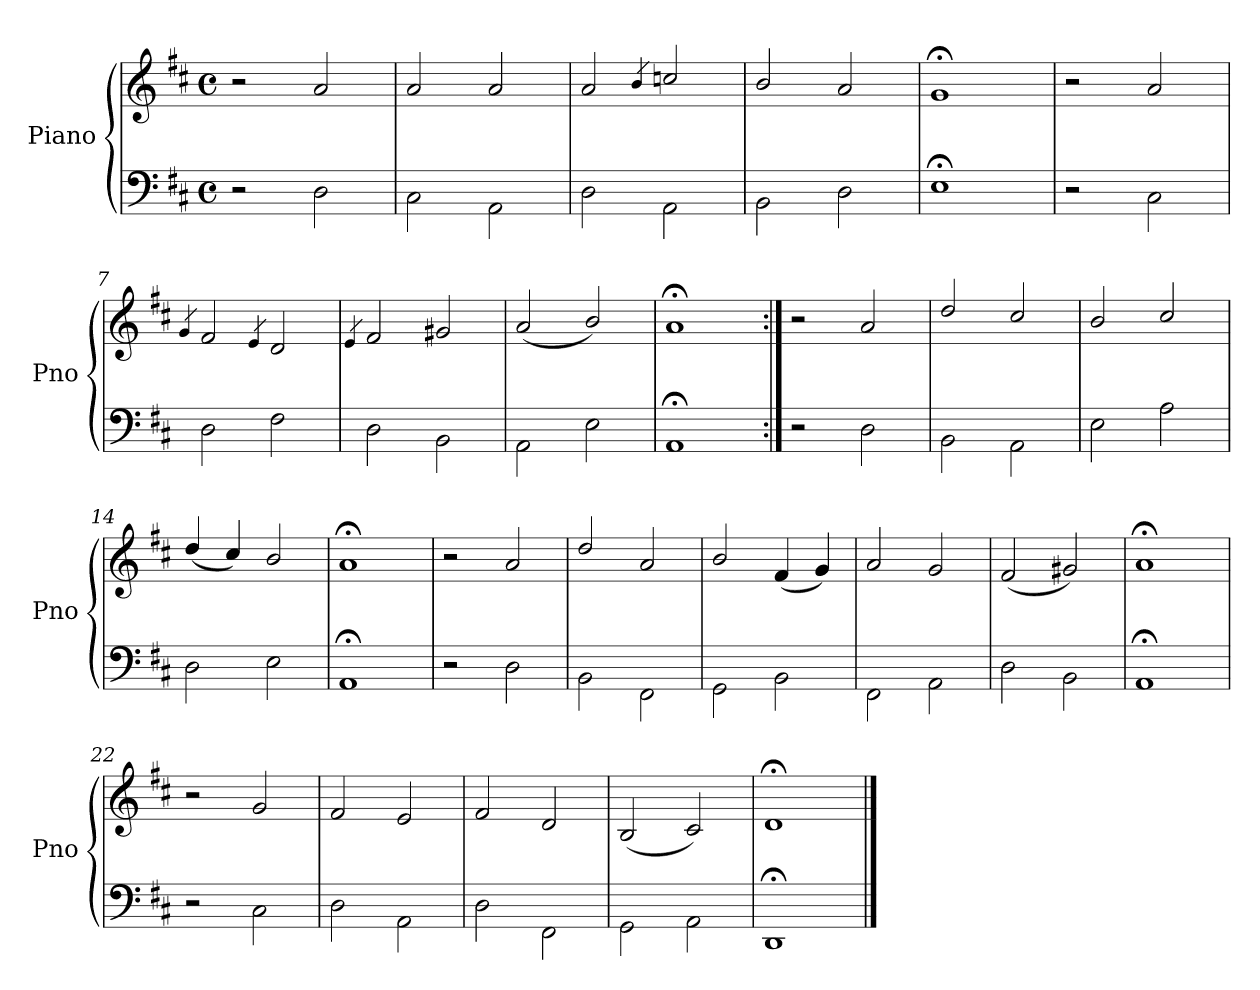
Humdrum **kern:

**kern	**kern
*part1	*part1
*staff2	*staff1
*I"Piano	*
*I'Pno	*
*clefF4	*clefG2
*k[f#c#]	*k[f#c#]
*D:	*D:
*M4/4	*M4/4
*met(c)	*met(c)
=1	=1
2r	2r
2D\	2a/
=2	=2
2C#\	2a/
2AA\	2a/
=3	=3
2D\	2a/
.	4qb/
2AA\	2ccn/
=4	=4
2BB\	2b/
2D\	2a/
=5	=5
1E;\	1g;</
=6	=6
2r	2r
2C#\	2a/
=7	=7
.	4qg/
2D\	2f#/
.	4qe/
2F#\	2d/
=8	=8
.	4qe/
2D\	2f#/
2BB\	2g#X/
=9	=9
2AA\	(2a/
2E\	2b/)
=10	=10
1AA;\	1a;</
!!LO:LB:g=z
=11:|!	=11:|!
2r	2r
2D\	2a/
=12	=12
2BB\	2dd/
2AA\	2cc#/
=13	=13
2E\	2b/
2A\	2cc#/
=14	=14
2D\	(4dd/
.	4cc#/)
2E\	2b/
=15	=15
1AA;\	1a;</
=16	=16
2r	2r
2D\	2a/
=17	=17
2BB\	2dd/
2FF#\	2a/
=18	=18
2GG\	2b/
2BB\	(4f#/
.	4g/)
=19	=19
2FF#\	2a/
2AA\	2g/
=20	=20
2D\	(2f#/
2BB\	2g#X/)
=21	=21
1AA;\	1a;</
!!LO:LB:g=z
=22	=22
2r	2r
2C#\	2g/
=23	=23
2D\	2f#/
2AA\	2e/
=24	=24
2D\	2f#/
2FF#\	2d/
=25	=25
2GG\	(2B/
2AA\	2c#/)
=26	=26
1DD;\	1d;</
==	==
*-	*-
